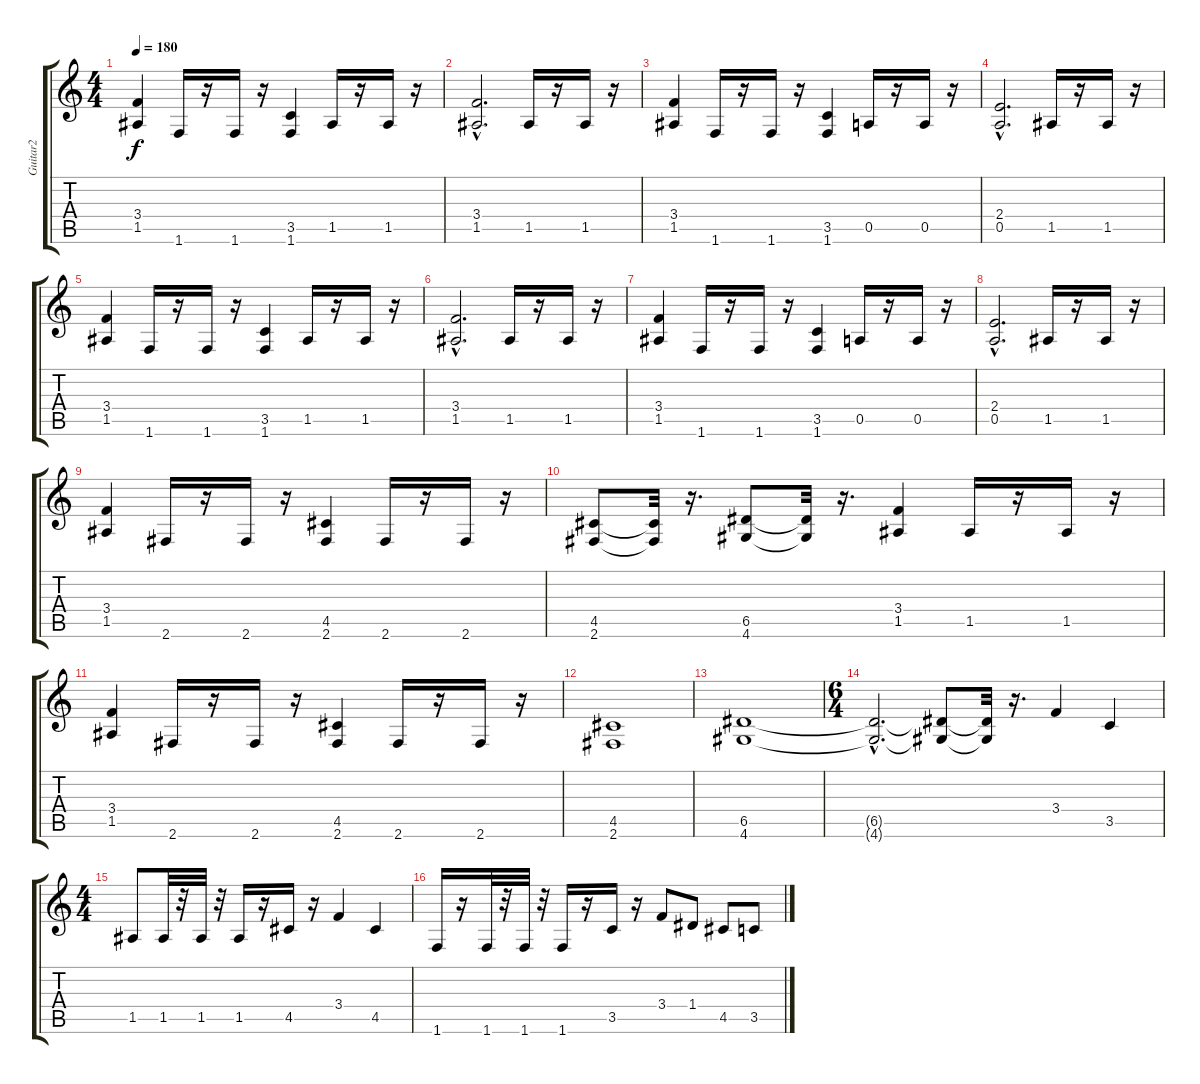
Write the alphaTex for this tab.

\track ("Guitar2" "Guitar2") {instrument electricguitarmuted}
\staff {score tabs}
\tuning (E4 B3 G3 D3 A2 E2) {hide}
\ts (4 4)
\tempo 180
\clef g2
\ks c
(3.4 1.5).4{dy f instrument distortionguitar} 1.6.16{instrument electricguitarmuted} r.16 1.6.16 r.16 (3.5 1.6).4{instrument distortionguitar} 1.5.16{instrument electricguitarmuted} r.16 1.5.16 r.16 |
(3.4{hac} 1.5{hac}).2{d instrument distortionguitar} 1.5.16{instrument electricguitarmuted} r.16 1.5.16 r.16 |
(3.4 1.5).4{instrument distortionguitar} 1.6.16{instrument electricguitarmuted} r.16 1.6.16 r.16 (3.5 1.6).4{instrument distortionguitar} 0.5.16{instrument electricguitarmuted} r.16 0.5.16 r.16 |
(2.4{hac} 0.5{hac}).2{d instrument distortionguitar} 1.5.16{instrument electricguitarmuted} r.16 1.5.16 r.16 |
(3.4 1.5).4{instrument distortionguitar} 1.6.16{instrument electricguitarmuted} r.16 1.6.16 r.16 (3.5 1.6).4{instrument distortionguitar} 1.5.16{instrument electricguitarmuted} r.16 1.5.16 r.16 |
(3.4{hac} 1.5{hac}).2{d instrument distortionguitar} 1.5.16{instrument electricguitarmuted} r.16 1.5.16 r.16 |
(3.4 1.5).4{instrument distortionguitar} 1.6.16{instrument electricguitarmuted} r.16 1.6.16 r.16 (3.5 1.6).4{instrument distortionguitar} 0.5.16{instrument electricguitarmuted} r.16 0.5.16 r.16 |
(2.4{hac} 0.5{hac}).2{d instrument distortionguitar} 1.5.16{instrument electricguitarmuted} r.16 1.5.16 r.16 |
(3.4 1.5).4{instrument distortionguitar} 2.6.16{instrument electricguitarmuted} r.16 2.6.16 r.16 (4.5 2.6).4{instrument distortionguitar} 2.6.16{instrument electricguitarmuted} r.16 2.6.16 r.16 |
(4.5 2.6).8{instrument distortionguitar} (4.5{t} 2.6{t}).32 r.16{d} (6.5 4.6).8 (6.5{t} 4.6{t}).32 r.16{d} (3.4 1.5).4 1.5.16{instrument electricguitarmuted} r.16 1.5.16 r.16 |
(3.4 1.5).4{instrument distortionguitar} 2.6.16{instrument electricguitarmuted} r.16 2.6.16 r.16 (4.5 2.6).4{instrument distortionguitar} 2.6.16{instrument electricguitarmuted} r.16 2.6.16 r.16 |
(4.5 2.6).1{instrument distortionguitar} |
(6.5 4.6).1 |
\ts (6 4)
(6.5{hac t} 4.6{hac t}).2{d} (6.5{t} 4.6{t}).8 (6.5{t} 4.6{t}).32 r.16{d} 3.4.4 3.5.4 |
\ts (4 4)
1.5.8 1.5.32{instrument distortionguitar} r.32 1.5.32 r.32 1.5.16 r.16 4.5.16 r.16 3.4.4{instrument distortionguitar} 4.5.4 |
1.6.16{instrument distortionguitar} r.16 1.6.32 r.32 1.6.32 r.32 1.6.16 r.16 3.5.16 r.16 3.4.8{instrument distortionguitar} 1.4.8 4.5.8 3.5.8
